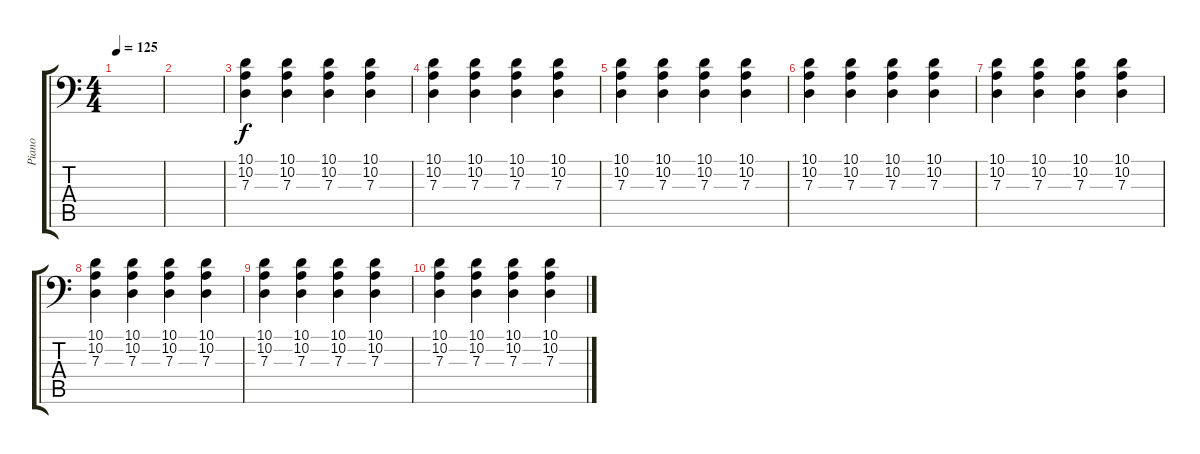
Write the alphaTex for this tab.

\track ("Piano" "Piano") {instrument acousticgrandpiano}
\staff {score tabs}
\tuning (E3 B2 G2 D2 A1 E1) {hide}
\ts (4 4)
\tempo 125
\clef f4
\ks c
|
|
(10.1 10.2 7.3).4 (10.1 10.2 7.3).4 (10.1 10.2 7.3).4 (10.1 10.2 7.3).4 |
(10.1 10.2 7.3).4 (10.1 10.2 7.3).4 (10.1 10.2 7.3).4 (10.1 10.2 7.3).4 |
(10.1 10.2 7.3).4 (10.1 10.2 7.3).4 (10.1 10.2 7.3).4 (10.1 10.2 7.3).4 |
(10.1 10.2 7.3).4 (10.1 10.2 7.3).4 (10.1 10.2 7.3).4 (10.1 10.2 7.3).4 |
(10.1 10.2 7.3).4 (10.1 10.2 7.3).4 (10.1 10.2 7.3).4 (10.1 10.2 7.3).4 |
(10.1 10.2 7.3).4 (10.1 10.2 7.3).4 (10.1 10.2 7.3).4 (10.1 10.2 7.3).4 |
(10.1 10.2 7.3).4 (10.1 10.2 7.3).4 (10.1 10.2 7.3).4 (10.1 10.2 7.3).4 |
(10.1 10.2 7.3).4 (10.1 10.2 7.3).4 (10.1 10.2 7.3).4 (10.1 10.2 7.3).4
